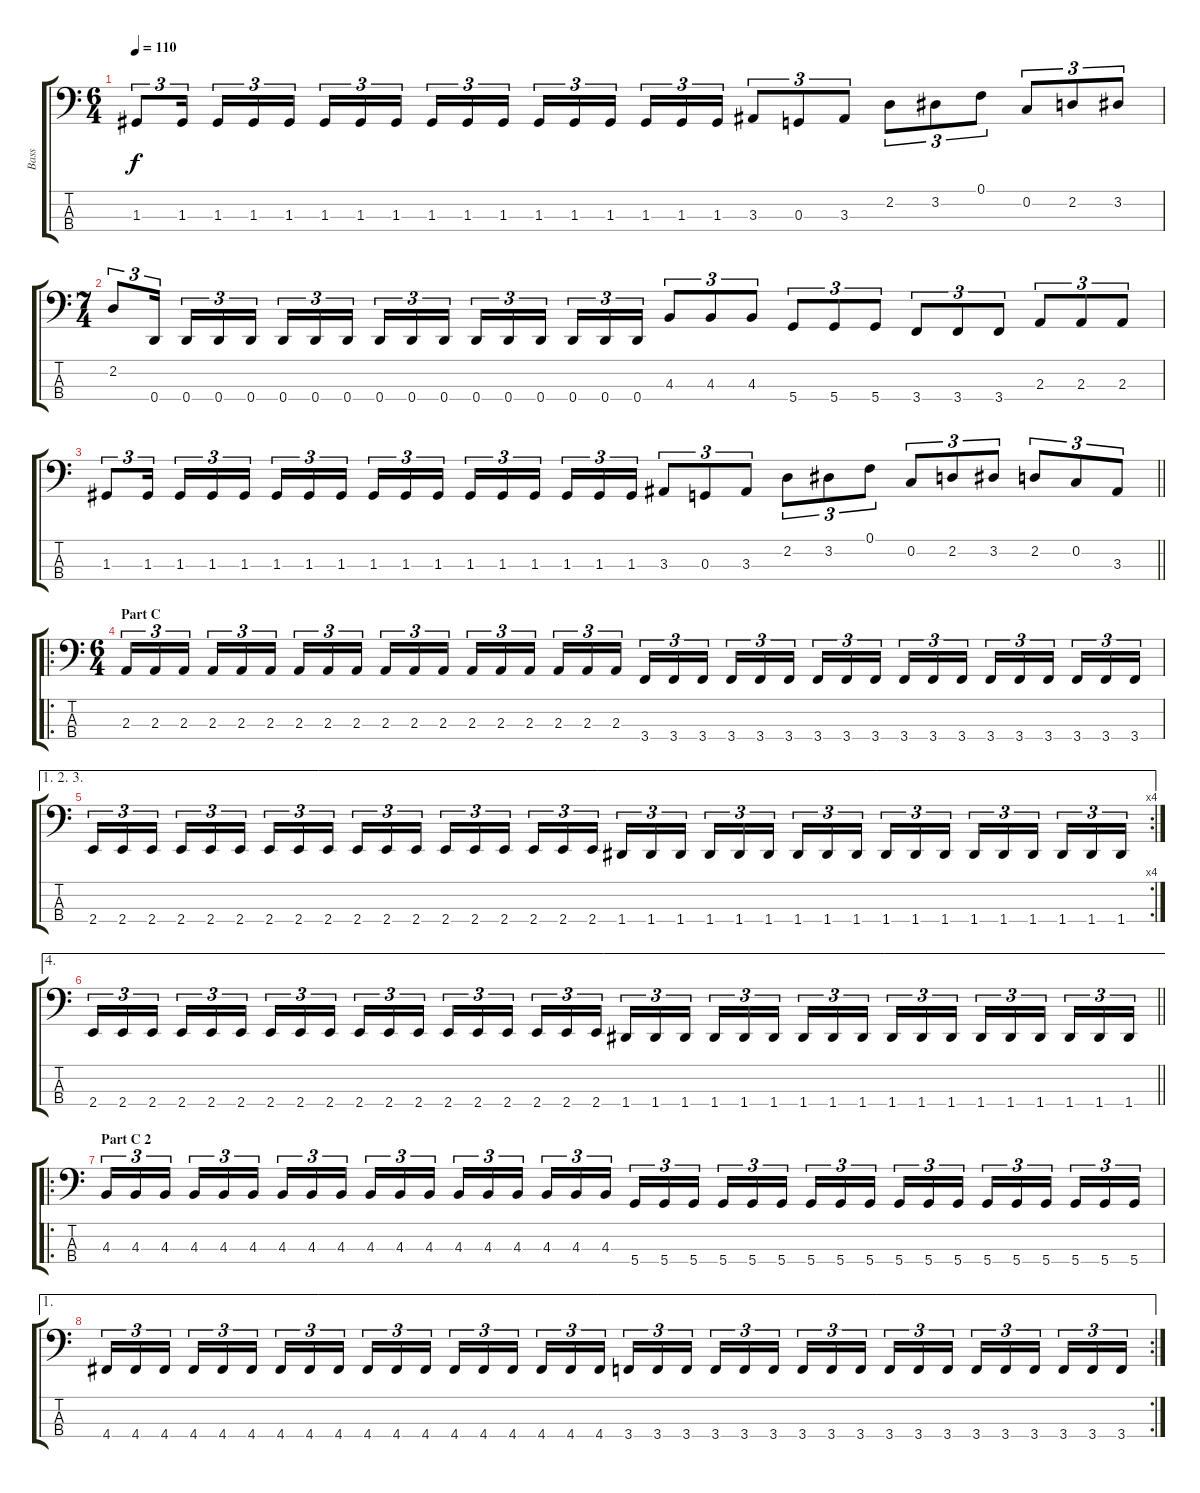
\track ("Bass" "Bass") {instrument electricbassfinger}
\staff {score tabs}
\tuning (F2 C2 G1 D1) {hide}
\ts (6 4)
\tempo 110
\clef f4
\ks c
1.3.8{tu (3 2) dy f} 1.3.16{tu (3 2) beam splitsecondary} 1.3.16{tu (3 2)} 1.3.16{tu (3 2)} 1.3.16{tu (3 2) beam splitsecondary} 1.3.16{tu (3 2)} 1.3.16{tu (3 2)} 1.3.16{tu (3 2) beam splitsecondary} 1.3.16{tu (3 2)} 1.3.16{tu (3 2)} 1.3.16{tu (3 2) beam splitsecondary} 1.3.16{tu (3 2)} 1.3.16{tu (3 2)} 1.3.16{tu (3 2) beam splitsecondary} 1.3.16{tu (3 2)} 1.3.16{tu (3 2)} 1.3.16{tu (3 2)} 3.3.8{tu (3 2)} 0.3.8{tu (3 2)} 3.3.8{tu (3 2)} 2.2.8{tu (3 2)} 3.2.8{tu (3 2)} 0.1.8{tu (3 2)} 0.2.8{tu (3 2)} 2.2.8{tu (3 2)} 3.2.8{tu (3 2)} |
\ts (7 4)
2.2.8{tu (3 2)} 0.4.16{tu (3 2) beam splitsecondary} 0.4.16{tu (3 2)} 0.4.16{tu (3 2)} 0.4.16{tu (3 2)} 0.4.16{tu (3 2)} 0.4.16{tu (3 2)} 0.4.16{tu (3 2) beam splitsecondary} 0.4.16{tu (3 2)} 0.4.16{tu (3 2)} 0.4.16{tu (3 2)} 0.4.16{tu (3 2)} 0.4.16{tu (3 2)} 0.4.16{tu (3 2) beam splitsecondary} 0.4.16{tu (3 2)} 0.4.16{tu (3 2)} 0.4.16{tu (3 2)} 4.3.8{tu (3 2)} 4.3.8{tu (3 2)} 4.3.8{tu (3 2)} 5.4.8{tu (3 2)} 5.4.8{tu (3 2)} 5.4.8{tu (3 2)} 3.4.8{tu (3 2)} 3.4.8{tu (3 2)} 3.4.8{tu (3 2)} 2.3.8{tu (3 2)} 2.3.8{tu (3 2)} 2.3.8{tu (3 2)} |
\barLineRight lightlight
1.3.8{tu (3 2)} 1.3.16{tu (3 2) beam splitsecondary} 1.3.16{tu (3 2)} 1.3.16{tu (3 2)} 1.3.16{tu (3 2)} 1.3.16{tu (3 2)} 1.3.16{tu (3 2)} 1.3.16{tu (3 2) beam splitsecondary} 1.3.16{tu (3 2)} 1.3.16{tu (3 2)} 1.3.16{tu (3 2)} 1.3.16{tu (3 2)} 1.3.16{tu (3 2)} 1.3.16{tu (3 2) beam splitsecondary} 1.3.16{tu (3 2)} 1.3.16{tu (3 2)} 1.3.16{tu (3 2)} 3.3.8{tu (3 2)} 0.3.8{tu (3 2)} 3.3.8{tu (3 2)} 2.2.8{tu (3 2)} 3.2.8{tu (3 2)} 0.1.8{tu (3 2)} 0.2.8{tu (3 2)} 2.2.8{tu (3 2)} 3.2.8{tu (3 2)} 2.2.8{tu (3 2)} 0.2.8{tu (3 2)} 3.3.8{tu (3 2)} |
\ro
\ts (6 4)
\section ("" "Part C")
2.3.16{tu (3 2)} 2.3.16{tu (3 2)} 2.3.16{tu (3 2) beam splitsecondary} 2.3.16{tu (3 2)} 2.3.16{tu (3 2)} 2.3.16{tu (3 2) beam splitsecondary} 2.3.16{tu (3 2)} 2.3.16{tu (3 2)} 2.3.16{tu (3 2) beam splitsecondary} 2.3.16{tu (3 2)} 2.3.16{tu (3 2)} 2.3.16{tu (3 2) beam splitsecondary} 2.3.16{tu (3 2)} 2.3.16{tu (3 2)} 2.3.16{tu (3 2) beam splitsecondary} 2.3.16{tu (3 2)} 2.3.16{tu (3 2)} 2.3.16{tu (3 2)} 3.4.16{tu (3 2)} 3.4.16{tu (3 2)} 3.4.16{tu (3 2) beam splitsecondary} 3.4.16{tu (3 2)} 3.4.16{tu (3 2)} 3.4.16{tu (3 2) beam splitsecondary} 3.4.16{tu (3 2)} 3.4.16{tu (3 2)} 3.4.16{tu (3 2) beam splitsecondary} 3.4.16{tu (3 2)} 3.4.16{tu (3 2)} 3.4.16{tu (3 2) beam splitsecondary} 3.4.16{tu (3 2)} 3.4.16{tu (3 2)} 3.4.16{tu (3 2) beam splitsecondary} 3.4.16{tu (3 2)} 3.4.16{tu (3 2)} 3.4.16{tu (3 2)} |
\ae (1 2 3)
\rc 4
2.4.16{tu (3 2)} 2.4.16{tu (3 2)} 2.4.16{tu (3 2) beam splitsecondary} 2.4.16{tu (3 2)} 2.4.16{tu (3 2)} 2.4.16{tu (3 2) beam splitsecondary} 2.4.16{tu (3 2)} 2.4.16{tu (3 2)} 2.4.16{tu (3 2) beam splitsecondary} 2.4.16{tu (3 2)} 2.4.16{tu (3 2)} 2.4.16{tu (3 2) beam splitsecondary} 2.4.16{tu (3 2)} 2.4.16{tu (3 2)} 2.4.16{tu (3 2) beam splitsecondary} 2.4.16{tu (3 2)} 2.4.16{tu (3 2)} 2.4.16{tu (3 2)} 1.4.16{tu (3 2)} 1.4.16{tu (3 2)} 1.4.16{tu (3 2) beam splitsecondary} 1.4.16{tu (3 2)} 1.4.16{tu (3 2)} 1.4.16{tu (3 2) beam splitsecondary} 1.4.16{tu (3 2)} 1.4.16{tu (3 2)} 1.4.16{tu (3 2) beam splitsecondary} 1.4.16{tu (3 2)} 1.4.16{tu (3 2)} 1.4.16{tu (3 2) beam splitsecondary} 1.4.16{tu (3 2)} 1.4.16{tu (3 2)} 1.4.16{tu (3 2) beam splitsecondary} 1.4.16{tu (3 2)} 1.4.16{tu (3 2)} 1.4.16{tu (3 2)} |
\ae 4
\barLineRight lightlight
2.4.16{tu (3 2)} 2.4.16{tu (3 2)} 2.4.16{tu (3 2) beam splitsecondary} 2.4.16{tu (3 2)} 2.4.16{tu (3 2)} 2.4.16{tu (3 2) beam splitsecondary} 2.4.16{tu (3 2)} 2.4.16{tu (3 2)} 2.4.16{tu (3 2) beam splitsecondary} 2.4.16{tu (3 2)} 2.4.16{tu (3 2)} 2.4.16{tu (3 2) beam splitsecondary} 2.4.16{tu (3 2)} 2.4.16{tu (3 2)} 2.4.16{tu (3 2) beam splitsecondary} 2.4.16{tu (3 2)} 2.4.16{tu (3 2)} 2.4.16{tu (3 2)} 1.4.16{tu (3 2)} 1.4.16{tu (3 2)} 1.4.16{tu (3 2) beam splitsecondary} 1.4.16{tu (3 2)} 1.4.16{tu (3 2)} 1.4.16{tu (3 2) beam splitsecondary} 1.4.16{tu (3 2)} 1.4.16{tu (3 2)} 1.4.16{tu (3 2) beam splitsecondary} 1.4.16{tu (3 2)} 1.4.16{tu (3 2)} 1.4.16{tu (3 2) beam splitsecondary} 1.4.16{tu (3 2)} 1.4.16{tu (3 2)} 1.4.16{tu (3 2) beam splitsecondary} 1.4.16{tu (3 2)} 1.4.16{tu (3 2)} 1.4.16{tu (3 2)} |
\ro
\section ("" "Part C 2")
4.3.16{tu (3 2)} 4.3.16{tu (3 2)} 4.3.16{tu (3 2) beam splitsecondary} 4.3.16{tu (3 2)} 4.3.16{tu (3 2)} 4.3.16{tu (3 2) beam splitsecondary} 4.3.16{tu (3 2)} 4.3.16{tu (3 2)} 4.3.16{tu (3 2) beam splitsecondary} 4.3.16{tu (3 2)} 4.3.16{tu (3 2)} 4.3.16{tu (3 2) beam splitsecondary} 4.3.16{tu (3 2)} 4.3.16{tu (3 2)} 4.3.16{tu (3 2) beam splitsecondary} 4.3.16{tu (3 2)} 4.3.16{tu (3 2)} 4.3.16{tu (3 2)} 5.4.16{tu (3 2)} 5.4.16{tu (3 2)} 5.4.16{tu (3 2) beam splitsecondary} 5.4.16{tu (3 2)} 5.4.16{tu (3 2)} 5.4.16{tu (3 2) beam splitsecondary} 5.4.16{tu (3 2)} 5.4.16{tu (3 2)} 5.4.16{tu (3 2) beam splitsecondary} 5.4.16{tu (3 2)} 5.4.16{tu (3 2)} 5.4.16{tu (3 2) beam splitsecondary} 5.4.16{tu (3 2)} 5.4.16{tu (3 2)} 5.4.16{tu (3 2) beam splitsecondary} 5.4.16{tu (3 2)} 5.4.16{tu (3 2)} 5.4.16{tu (3 2)} |
\ae 1
\rc 2
4.4.16{tu (3 2)} 4.4.16{tu (3 2)} 4.4.16{tu (3 2) beam splitsecondary} 4.4.16{tu (3 2)} 4.4.16{tu (3 2)} 4.4.16{tu (3 2) beam splitsecondary} 4.4.16{tu (3 2)} 4.4.16{tu (3 2)} 4.4.16{tu (3 2) beam splitsecondary} 4.4.16{tu (3 2)} 4.4.16{tu (3 2)} 4.4.16{tu (3 2) beam splitsecondary} 4.4.16{tu (3 2)} 4.4.16{tu (3 2)} 4.4.16{tu (3 2) beam splitsecondary} 4.4.16{tu (3 2)} 4.4.16{tu (3 2)} 4.4.16{tu (3 2)} 3.4.16{tu (3 2)} 3.4.16{tu (3 2)} 3.4.16{tu (3 2) beam splitsecondary} 3.4.16{tu (3 2)} 3.4.16{tu (3 2)} 3.4.16{tu (3 2) beam splitsecondary} 3.4.16{tu (3 2)} 3.4.16{tu (3 2)} 3.4.16{tu (3 2) beam splitsecondary} 3.4.16{tu (3 2)} 3.4.16{tu (3 2)} 3.4.16{tu (3 2) beam splitsecondary} 3.4.16{tu (3 2)} 3.4.16{tu (3 2)} 3.4.16{tu (3 2) beam splitsecondary} 3.4.16{tu (3 2)} 3.4.16{tu (3 2)} 3.4.16{tu (3 2)}
